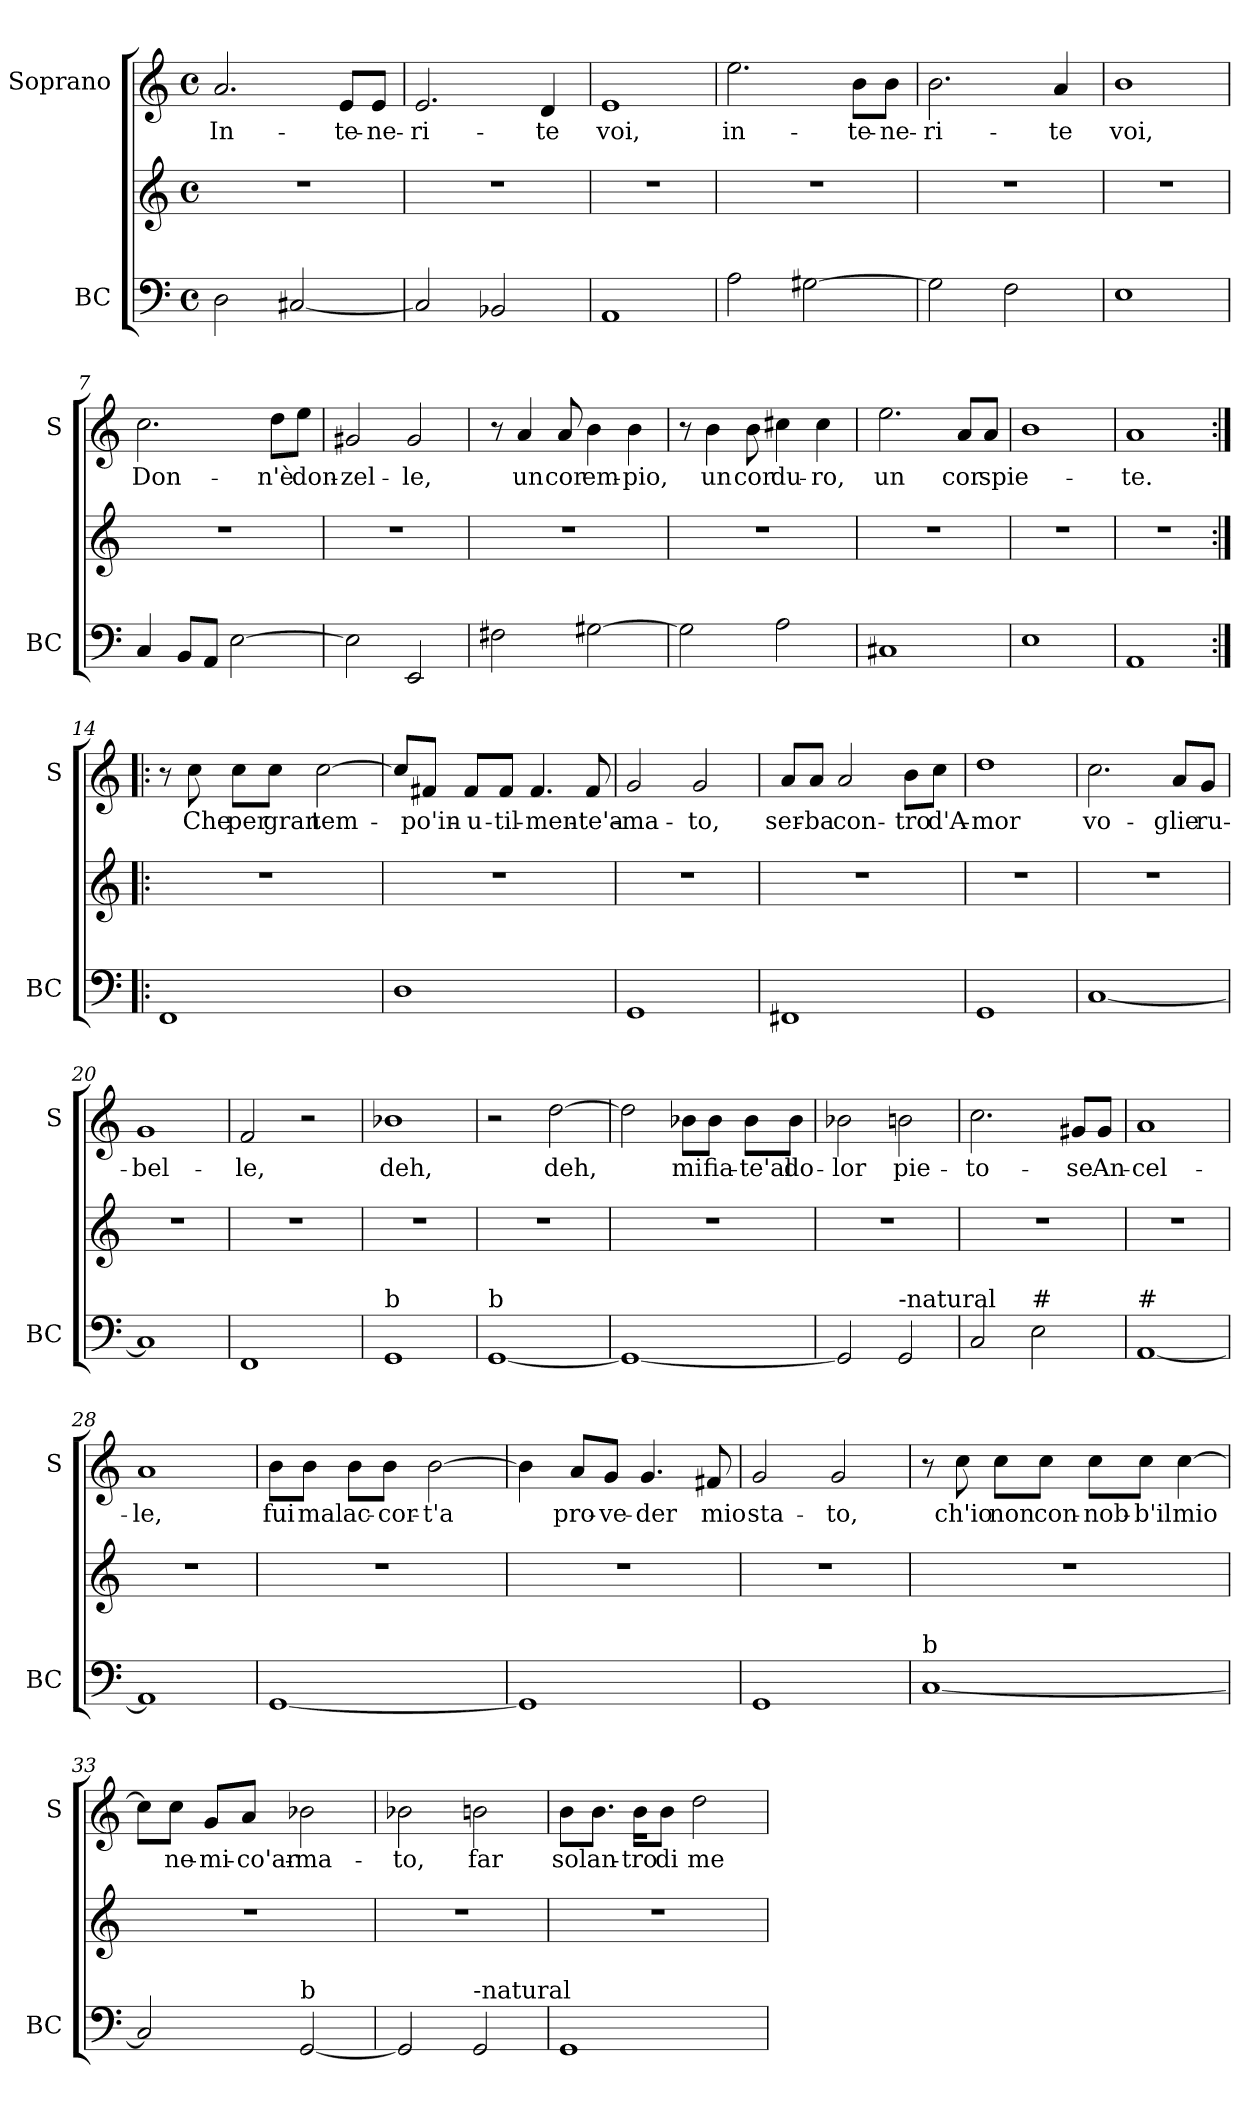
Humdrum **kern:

**kern	**kern	**kern	**text
*part2	*part2	*part1	*part1
*staff3	*staff2	*staff1	*staff1
*I"BC	*	*I"Soprano	*
*I'BC	*	*I'S	*
*clefF4	*clefG2	*clefG2	*
*k[]	*k[]	*k[]	*
*C:	*C:	*C:	*
*M4/4	*M4/4	*M4/4	*
*met(c)	*met(c)	*met(c)	*
=1	=1	=1	=1
!	!	!	!LO:LY:b
2D\	1r	2.a/	In-
[2C#X/	.	.	.
!	!	!	!LO:LY:b
.	.	8e/L	-te-
!	!	!	!LO:LY:b
.	.	8e/J	-ne-
=2	=2	=2	=2
!	!	!	!LO:LY:b
2C#/]	1r	2.e/	-ri-
2BB-X/	.	.	.
!	!	!	!LO:LY:b
.	.	4d/	-te
=3	=3	=3	=3
!	!	!	!LO:LY:b
1AA	1r	1e	voi,
=4	=4	=4	=4
!	!	!	!LO:LY:b
2A\	1r	2.ee\	in-
[2G#X\	.	.	.
!	!	!	!LO:LY:b
.	.	8b\L	-te-
!	!	!	!LO:LY:b
.	.	8b\J	-ne-
!!LO:LB:g=z
=5	=5	=5	=5
!	!	!	!LO:LY:b
2G#\]	1r	2.b\	-ri-
2F\	.	.	.
!	!	!	!LO:LY:b
.	.	4a/	-te
=6	=6	=6	=6
!	!	!	!LO:LY:b
1E	1r	1b	voi,
=7	=7	=7	=7
!	!	!	!LO:LY:b
4C/	1r	2.cc\	Don-
8BB/L	.	.	.
8AA/J	.	.	.
[2E\	.	.	.
!	!	!	!LO:LY:b
.	.	8dd\L	-n'è
!	!	!	!LO:LY:b
.	.	8ee\J	don-
=8	=8	=8	=8
!	!	!	!LO:LY:b
2E\]	1r	2g#X/	-zel-
!	!	!	!LO:LY:b
2EE/	.	2g#/	-le,
=9	=9	=9	=9
2F#X\	1r	8r	.
!	!	!	!LO:LY:b
.	.	4a/	un
!	!	!	!LO:LY:b
.	.	8a/	cor
!	!	!	!LO:LY:b
[2G#X\	.	4b\	em-
!	!	!	!LO:LY:b
.	.	4b\	-pio,
!!LO:LB:g=z
=10	=10	=10	=10
2G#\]	1r	8r	.
!	!	!	!LO:LY:b
.	.	4b\	un
!	!	!	!LO:LY:b
.	.	8b\	cor
!	!	!	!LO:LY:b
2A\	.	4cc#X\	du-
!	!	!	!LO:LY:b
.	.	4cc#\	-ro,
=11	=11	=11	=11
!	!	!	!LO:LY:b
1C#X	1r	2.ee\	un
!	!	!	!LO:LY:b
.	.	8a/L	cor
!	!	!	!LO:LY:b
.	.	8a/J	spie-
=12	=12	=12	=12
1E	1r	1b	.
=13	=13	=13	=13
!	!	!	!LO:LY:b
1AA	1r	1a	-te.
!!LO:PB:g=z
=14:|!|:	=14:|!|:	=14:|!|:	=14:|!|:
1FF	1r	8r	.
!	!	!	!LO:LY:b
.	.	8cc\	Che
!	!	!	!LO:LY:b
.	.	8cc\L	per
!	!	!	!LO:LY:b
.	.	8cc\J	gran
!	!	!	!LO:LY:b
.	.	[2cc\	tem-
=15	=15	=15	=15
1D	1r	8cc/L]	.
!	!	!	!LO:LY:b
.	.	8f#X/J	-po'in-
!	!	!	!LO:LY:b
.	.	8f#/L	-u-
!	!	!	!LO:LY:b
.	.	8f#/J	-til-
!	!	!	!LO:LY:b
.	.	4.f#/	-men-
!	!	!	!LO:LY:b
.	.	8f#/	-te'a-
=16	=16	=16	=16
!	!	!	!LO:LY:b
1GG	1r	2g/	-ma-
!	!	!	!LO:LY:b
.	.	2g/	-to,
=17	=17	=17	=17
!	!	!	!LO:LY:b
1FF#X	1r	8a/L	ser-
!	!	!	!LO:LY:b
.	.	8a/J	-ba
!	!	!	!LO:LY:b
.	.	2a/	con-
!	!	!	!LO:LY:b
.	.	8b\L	-tro
!	!	!	!LO:LY:b
.	.	8cc\J	d'A-
=18	=18	=18	=18
!	!	!	!LO:LY:b
1GG	1r	1dd	-mor
!!LO:LB:g=z
=19	=19	=19	=19
!	!	!	!LO:LY:b
[1C	1r	2.cc\	vo-
!	!	!	!LO:LY:b
.	.	8a/L	-glie
!	!	!	!LO:LY:b
.	.	8g/J	ru-
=20	=20	=20	=20
!	!	!	!LO:LY:b
1C]	1r	1g	-bel-
=21	=21	=21	=21
!	!	!	!LO:LY:b
1FF	1r	2f/	-le,
.	.	2r	.
=22	=22	=22	=22
!LO:TX:a:t=b	!	!	!
!	!	!	!LO:LY:b
1GG	1r	1b-X	deh,
=23	=23	=23	=23
!LO:TX:a:t=b	!	!	!
[1GG	1r	2r	.
!	!	!	!LO:LY:b
.	.	[2dd\	deh,
=24	=24	=24	=24
1GG_	1r	2dd\]	.
!	!	!	!LO:LY:b
.	.	8b-X\L	mi
!	!	!	!LO:LY:b
.	.	8b-\J	fia-
!	!	!	!LO:LY:b
.	.	8b-\L	-te'al
!	!	!	!LO:LY:b
.	.	8b-\J	do-
!!LO:LB:g=z
=25	=25	=25	=25
!	!	!	!LO:LY:b
2GG/]	1r	2b-X\	-lor
!LO:TX:a:t=-natural	!	!	!
!	!	!	!LO:LY:b
2GG/	.	2bn\	pie-
=26	=26	=26	=26
!	!	!	!LO:LY:b
2C/	1r	2.cc\	-to-
!LO:TX:a:t=#	!	!	!
2E\	.	.	.
!	!	!	!LO:LY:b
.	.	8g#X/L	-se
!	!	!	!LO:LY:b
.	.	8g#/J	An-
=27	=27	=27	=27
!LO:TX:a:t=#	!	!	!
!	!	!	!LO:LY:b
[1AA	1r	1a	-cel-
=28	=28	=28	=28
!	!	!	!LO:LY:b
1AA]	1r	1a	-le,
=29	=29	=29	=29
!	!	!	!LO:LY:b
[1GG	1r	8b\L	fui
!	!	!	!LO:LY:b
.	.	8b\J	mal
!	!	!	!LO:LY:b
.	.	8b\L	ac-
!	!	!	!LO:LY:b
.	.	8b\J	-cor-
!	!	!	!LO:LY:b
.	.	[2b\	-t'a
!!LO:LB:g=z
=30	=30	=30	=30
1GG]	1r	4b\]	.
!	!	!	!LO:LY:b
.	.	8a/L	pro-
!	!	!	!LO:LY:b
.	.	8g/J	-ve-
!	!	!	!LO:LY:b
.	.	4.g/	-der
!	!	!	!LO:LY:b
.	.	8f#X/	mio
=31	=31	=31	=31
!	!	!	!LO:LY:b
1GG	1r	2g/	sta-
!	!	!	!LO:LY:b
.	.	2g/	-to,
=32	=32	=32	=32
!LO:TX:a:t=b	!	!	!
[1C	1r	8r	.
!	!	!	!LO:LY:b
.	.	8cc\	ch'io
!	!	!	!LO:LY:b
.	.	8cc\L	non
!	!	!	!LO:LY:b
.	.	8cc\J	con-
!	!	!	!LO:LY:b
.	.	8cc\L	-nob-
!	!	!	!LO:LY:b
.	.	8cc\J	-b'il
!	!	!	!LO:LY:b
.	.	[4cc\	mio
=33	=33	=33	=33
2C/]	1r	8cc\L]	.
!	!	!	!LO:LY:b
.	.	8cc\J	ne-
!	!	!	!LO:LY:b
.	.	8g/L	-mi-
!	!	!	!LO:LY:b
.	.	8a/J	-co'ar-
!LO:TX:a:t=b	!	!	!
!	!	!	!LO:LY:b
[2GG/	.	2b-X\	-ma-
!!LO:PB:g=z
=34	=34	=34	=34
!	!	!	!LO:LY:b
2GG/]	1r	2b-X\	-to,
!LO:TX:a:t=-natural	!	!	!
!	!	!	!LO:LY:b
2GG/	.	2bn\	far
=35	=35	=35	=35
!	!	!	!LO:LY:b
1GG	1r	8b\L	sol
!	!	!	!LO:LY:b
.	.	8.b\J	an-
!	!	!	!LO:LY:b
.	.	16b\KL	-tro
!	!	!	!LO:LY:b
.	.	8b\J	di
!	!	!	!LO:LY:b
.	.	2dd\	me
=	=	=	=
*-	*-	*-	*-
